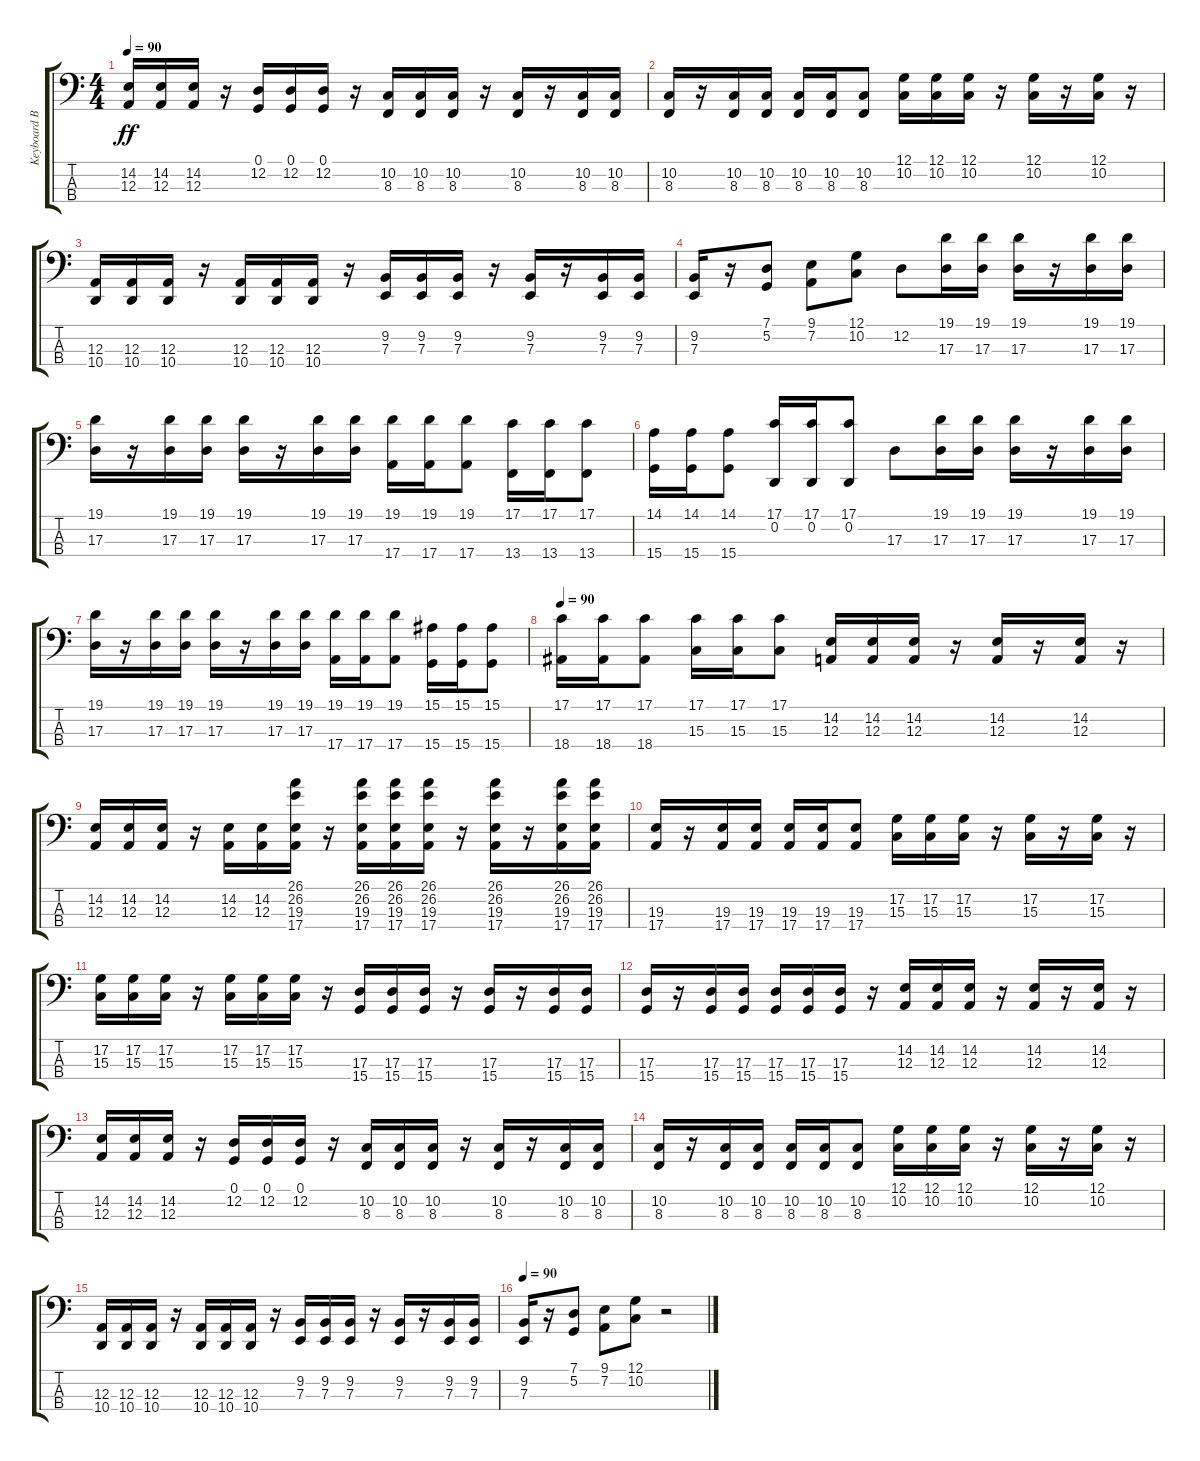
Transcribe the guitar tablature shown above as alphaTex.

\track ("Keyboard Bass" "Keyboard B") {instrument stringensemble1}
\staff {score tabs}
\tuning (G2 D2 A1 E1) {hide}
\ts (4 4)
\tempo 90
\clef f4
\ks c
(14.2 12.3).16{dy ff} (14.2 12.3).16 (14.2 12.3).16 r.16 (0.1 12.2).16 (0.1 12.2).16 (0.1 12.2).16 r.16 (10.2 8.3).16 (10.2 8.3).16 (10.2 8.3).16 r.16 (10.2 8.3).16 r.16 (10.2 8.3).16 (10.2 8.3).16 |
(10.2 8.3).16 r.16 (10.2 8.3).16 (10.2 8.3).16 (10.2 8.3).16 (10.2 8.3).16 (10.2 8.3).8 (12.1 10.2).16 (12.1 10.2).16 (12.1 10.2).16 r.16 (12.1 10.2).16 r.16 (12.1 10.2).16 r.16 |
(12.3 10.4).16 (12.3 10.4).16 (12.3 10.4).16 r.16 (12.3 10.4).16 (12.3 10.4).16 (12.3 10.4).16 r.16 (9.2 7.3).16 (9.2 7.3).16 (9.2 7.3).16 r.16 (9.2 7.3).16 r.16 (9.2 7.3).16 (9.2 7.3).16 |
(9.2 7.3).16 r.16 (7.1 5.2).8 (9.1 7.2).8 (12.1 10.2).8 12.2.8 (19.1 17.3).16 (19.1 17.3).16 (19.1 17.3).16 r.16 (19.1 17.3).16 (19.1 17.3).16 |
(19.1 17.3).16 r.16 (19.1 17.3).16 (19.1 17.3).16 (19.1 17.3).16 r.16 (19.1 17.3).16 (19.1 17.3).16 (19.1 17.4).16 (19.1 17.4).16 (19.1 17.4).8 (17.1 13.4).16 (17.1 13.4).16 (17.1 13.4).8 |
(14.1 15.4).16 (14.1 15.4).16 (14.1 15.4).8 (17.1 0.2).16 (17.1 0.2).16 (17.1 0.2).8 17.3.8 (19.1 17.3).16 (19.1 17.3).16 (19.1 17.3).16 r.16 (19.1 17.3).16 (19.1 17.3).16 |
(19.1 17.3).16 r.16 (19.1 17.3).16 (19.1 17.3).16 (19.1 17.3).16 r.16 (19.1 17.3).16 (19.1 17.3).16 (19.1 17.4).16 (19.1 17.4).16 (19.1 17.4).8 (15.1 15.4).16 (15.1 15.4).16 (15.1 15.4).8 |
\tempo 90
(17.1 18.4).16 (17.1 18.4).16 (17.1 18.4).8 (17.1 15.3).16 (17.1 15.3).16 (17.1 15.3).8 (14.2 12.3).16 (14.2 12.3).16 (14.2 12.3).16 r.16 (14.2 12.3).16 r.16 (14.2 12.3).16 r.16 |
(14.2 12.3).16 (14.2 12.3).16 (14.2 12.3).16 r.16 (14.2 12.3).16 (14.2 12.3).16 (26.1 26.2 19.3 17.4).16 r.16 (26.1 26.2 19.3 17.4).16 (26.1 26.2 19.3 17.4).16 (26.1 26.2 19.3 17.4).16 r.16 (26.1 26.2 19.3 17.4).16 r.16 (26.1 26.2 19.3 17.4).16 (26.1 26.2 19.3 17.4).16 |
(19.3 17.4).16 r.16 (19.3 17.4).16 (19.3 17.4).16 (19.3 17.4).16 (19.3 17.4).16 (19.3 17.4).8 (17.2 15.3).16 (17.2 15.3).16 (17.2 15.3).16 r.16 (17.2 15.3).16 r.16 (17.2 15.3).16 r.16 |
(17.2 15.3).16 (17.2 15.3).16 (17.2 15.3).16 r.16 (17.2 15.3).16 (17.2 15.3).16 (17.2 15.3).16 r.16 (17.3 15.4).16 (17.3 15.4).16 (17.3 15.4).16 r.16 (17.3 15.4).16 r.16 (17.3 15.4).16 (17.3 15.4).16 |
(17.3 15.4).16 r.16 (17.3 15.4).16 (17.3 15.4).16 (17.3 15.4).16 (17.3 15.4).16 (17.3 15.4).16 r.16 (14.2 12.3).16 (14.2 12.3).16 (14.2 12.3).16 r.16 (14.2 12.3).16 r.16 (14.2 12.3).16 r.16 |
(14.2 12.3).16 (14.2 12.3).16 (14.2 12.3).16 r.16 (0.1 12.2).16 (0.1 12.2).16 (0.1 12.2).16 r.16 (10.2 8.3).16 (10.2 8.3).16 (10.2 8.3).16 r.16 (10.2 8.3).16 r.16 (10.2 8.3).16 (10.2 8.3).16 |
(10.2 8.3).16 r.16 (10.2 8.3).16 (10.2 8.3).16 (10.2 8.3).16 (10.2 8.3).16 (10.2 8.3).8 (12.1 10.2).16 (12.1 10.2).16 (12.1 10.2).16 r.16 (12.1 10.2).16 r.16 (12.1 10.2).16 r.16 |
(12.3 10.4).16 (12.3 10.4).16 (12.3 10.4).16 r.16 (12.3 10.4).16 (12.3 10.4).16 (12.3 10.4).16 r.16 (9.2 7.3).16 (9.2 7.3).16 (9.2 7.3).16 r.16 (9.2 7.3).16 r.16 (9.2 7.3).16 (9.2 7.3).16 |
\tempo 90
(9.2 7.3).16 r.16 (7.1 5.2).8 (9.1 7.2).8 (12.1 10.2).8 r.2
